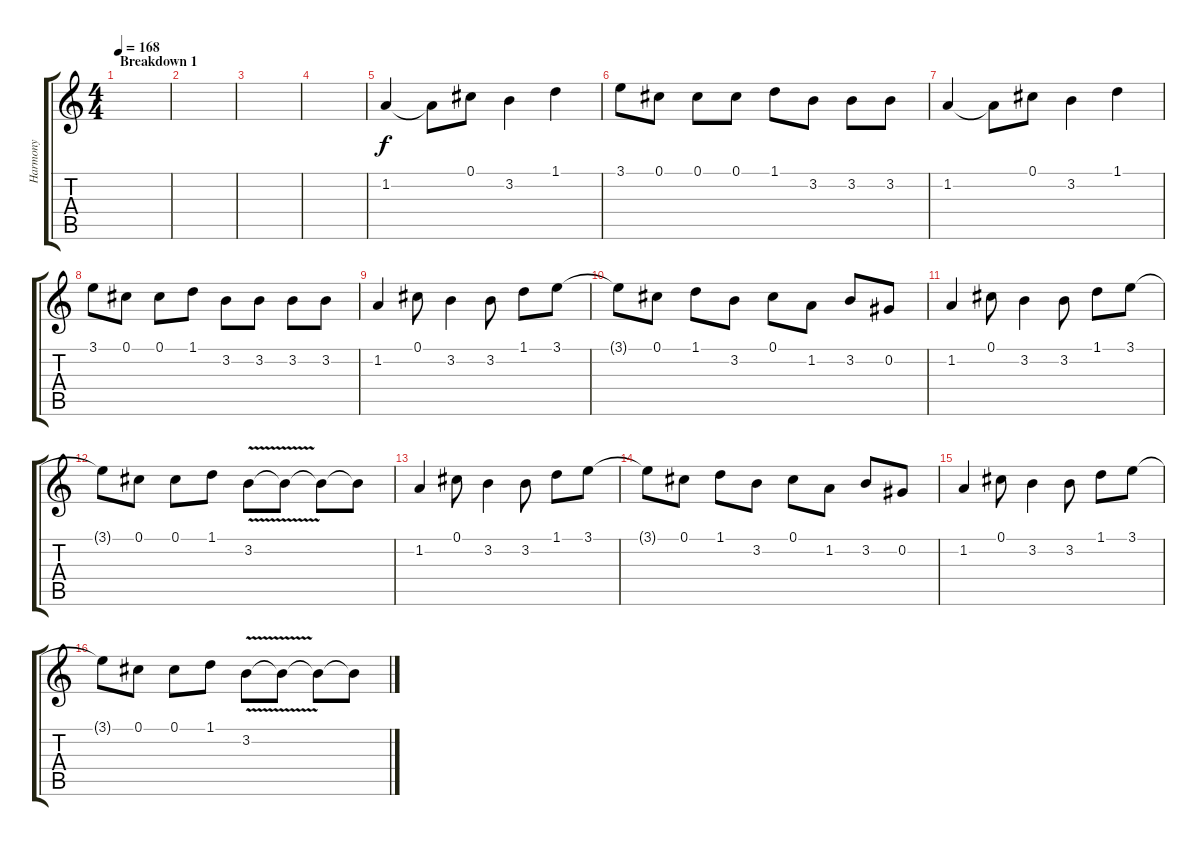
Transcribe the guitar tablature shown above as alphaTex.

\track ("Harmony" "Harmony") {instrument distortionguitar}
\staff {score tabs}
\tuning (Db4 Ab3 E3 B2 Gb2 Db2) {hide}
\ts (4 4)
\section ("" "Breakdown 1")
\tempo 168
\clef g2
\ks c
|
|
|
|
1.2.4 1.2{t}.8 0.1.8 3.2.4 1.1.4 |
3.1.8 0.1.8 0.1.8 0.1.8 1.1.8 3.2.8 3.2.8 3.2.8 |
1.2.4 1.2{t}.8 0.1.8 3.2.4 1.1.4 |
3.1.8 0.1.8 0.1.8 1.1.8 3.2.8 3.2.8 3.2.8 3.2.8 |
1.2.4 0.1.8 3.2.4 3.2.8 1.1.8 3.1.8 |
3.1{t}.8 0.1.8 1.1.8 3.2.8 0.1.8 1.2.8 3.2.8 0.2.8 |
1.2.4 0.1.8 3.2.4 3.2.8 1.1.8 3.1.8 |
3.1{t}.8 0.1.8 0.1.8 1.1.8 3.2{v}.8 3.2{t}.8 3.2{t}.8 3.2{t}.8 |
1.2.4 0.1.8 3.2.4 3.2.8 1.1.8 3.1.8 |
3.1{t}.8 0.1.8 1.1.8 3.2.8 0.1.8 1.2.8 3.2.8 0.2.8 |
1.2.4 0.1.8 3.2.4 3.2.8 1.1.8 3.1.8 |
3.1{t}.8 0.1.8 0.1.8 1.1.8 3.2{v}.8 3.2{t}.8 3.2{t}.8 3.2{t}.8
